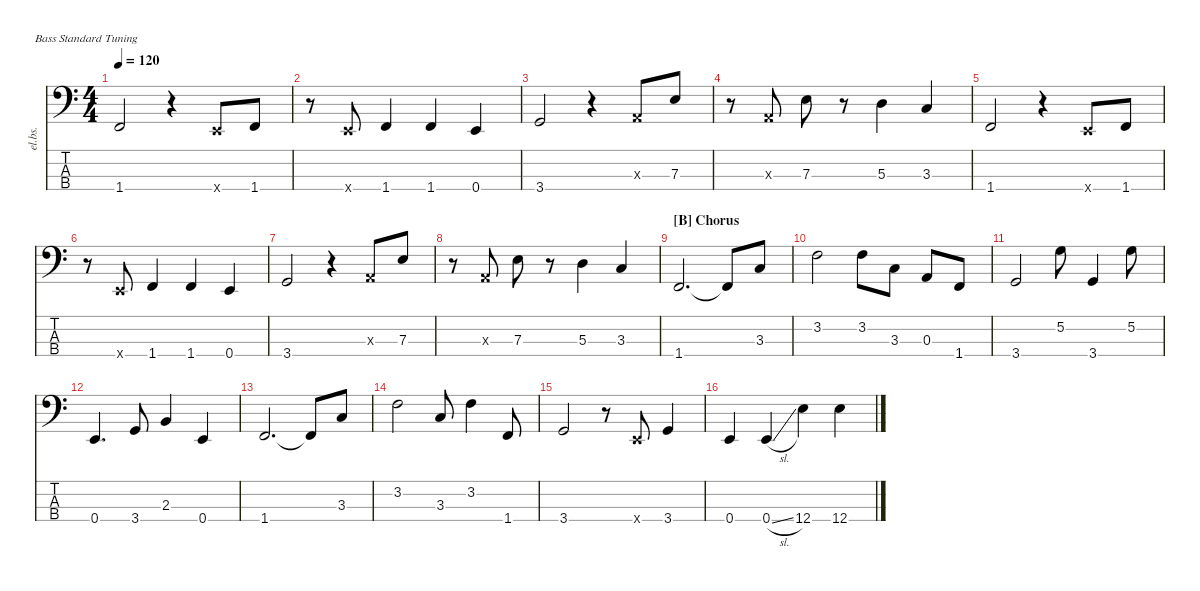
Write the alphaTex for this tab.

\defaultSystemsLayout 4
\hideDynamics
\bracketExtendMode nobrackets
\track ("Electric Bass" "el.bs.") {instrument electricbassfinger}
\staff {score tabs}
\tuning (G2 D2 A1 E1)
\ts (4 4)
\tempo 120
\clef f4
\ks c
1.4.2{dy mf} r.4 0.4{x}.8 1.4.8 |
r.8 0.4{x}.8 1.4.4 1.4.4 0.4.4 |
3.4.2 r.4 0.3{x}.8 7.3.8 |
r.8 0.3{x}.8 7.3.8 r.8 5.3.4 3.3.4 |
1.4.2 r.4 0.4{x}.8 1.4.8 |
r.8 0.4{x}.8 1.4.4 1.4.4 0.4.4 |
3.4.2 r.4 0.3{x}.8 7.3.8 |
r.8 0.3{x}.8 7.3.8 r.8 5.3.4 3.3.4 |
\section ("B" "Chorus")
1.4.2{d} 1.4{t}.8 3.3.8 |
3.2.2 3.2.8 3.3.8 0.3.8 1.4.8 |
3.4.2 5.2.8 3.4.4 5.2.8 |
0.4.4{d} 3.4.8 2.3.4 0.4.4 |
1.4.2{d} 1.4{t}.8 3.3.8 |
3.2.2 3.3.8 3.2.4 1.4.8 |
3.4.2 r.8 0.4{x}.8 3.4.4 |
0.4.4 0.4{sl}.4 12.4.4 12.4.4
